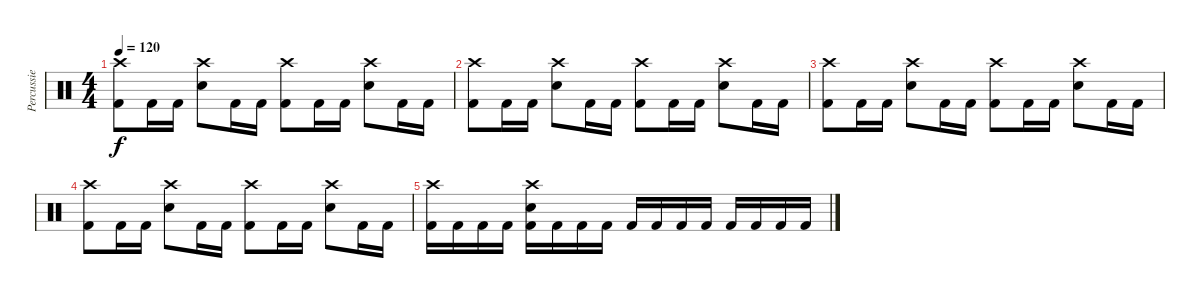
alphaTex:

\track ("Percussie" "Percussie") {instrument percussion}
\staff {score}
\articulation defaults
\ts (4 4)
\tempo 120
\clef neutral
\ks c
("Crash high (hit)" "Kick (hit) 2").8{dy f} "Kick (hit) 2".16 "Kick (hit) 2".16 ("Crash high (hit)" "Electric Snare (hit)").8 "Kick (hit) 2".16 "Kick (hit) 2".16 ("Crash high (hit)" "Kick (hit) 2").8 "Kick (hit) 2".16 "Kick (hit) 2".16 ("Crash high (hit)" "Electric Snare (hit)").8 "Kick (hit) 2".16 "Kick (hit) 2".16 |
("Crash high (hit)" "Kick (hit) 2").8 "Kick (hit) 2".16 "Kick (hit) 2".16 ("Crash high (hit)" "Electric Snare (hit)").8 "Kick (hit) 2".16 "Kick (hit) 2".16 ("Crash high (hit)" "Kick (hit) 2").8 "Kick (hit) 2".16 "Kick (hit) 2".16 ("Crash high (hit)" "Electric Snare (hit)").8 "Kick (hit) 2".16 "Kick (hit) 2".16 |
("Crash high (hit)" "Kick (hit) 2").8 "Kick (hit) 2".16 "Kick (hit) 2".16 ("Crash high (hit)" "Electric Snare (hit)").8 "Kick (hit) 2".16 "Kick (hit) 2".16 ("Crash high (hit)" "Kick (hit) 2").8 "Kick (hit) 2".16 "Kick (hit) 2".16 ("Crash high (hit)" "Electric Snare (hit)").8 "Kick (hit) 2".16 "Kick (hit) 2".16 |
("Crash high (hit)" "Kick (hit) 2").8 "Kick (hit) 2".16 "Kick (hit) 2".16 ("Crash high (hit)" "Electric Snare (hit)").8 "Kick (hit) 2".16 "Kick (hit) 2".16 ("Crash high (hit)" "Kick (hit) 2").8 "Kick (hit) 2".16 "Kick (hit) 2".16 ("Crash high (hit)" "Electric Snare (hit)").8 "Kick (hit) 2".16 "Kick (hit) 2".16 |
("Crash high (hit)" "Kick (hit) 2").16 "Kick (hit) 2".16 "Kick (hit) 2".16 "Kick (hit) 2".16 ("Crash high (hit)" "Electric Snare (hit)" "Kick (hit) 2").16 "Kick (hit) 2".16 "Kick (hit) 2".16 "Kick (hit) 2".16 "Kick (hit) 2".16 "Kick (hit) 2".16 "Kick (hit) 2".16 "Kick (hit) 2".16 "Kick (hit) 2".16 "Kick (hit) 2".16 "Kick (hit) 2".16 "Kick (hit) 2".16
